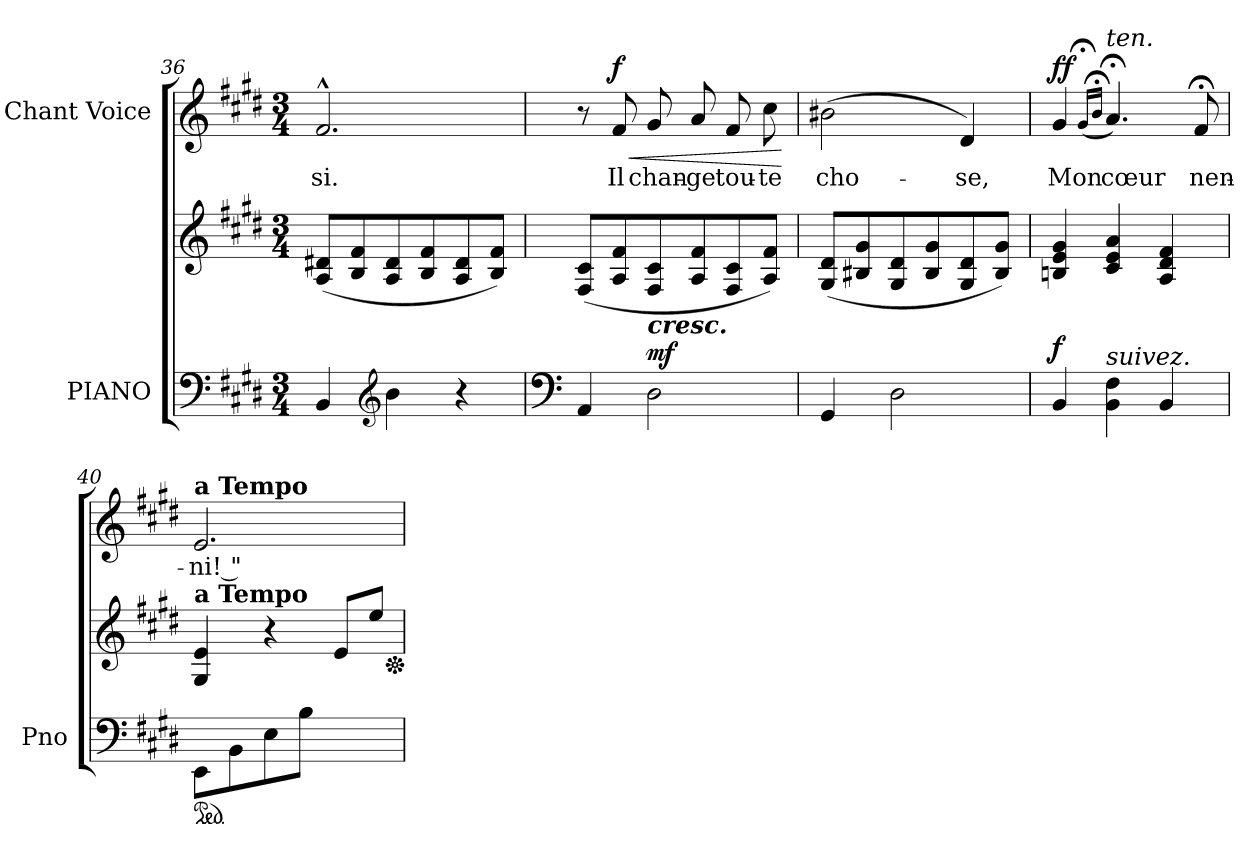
**kern	**kern	**dynam	**kern	**text	**dynam
*part2	*part2	*part2	*part1	*part1	*part1
*staff3	*staff2	*staff2/3	*staff1	*staff1	*staff1
*I"PIANO	*	*	*I"Chant Voice	*	*
*I'Pno	*	*	*	*	*
*clefF4	*clefG2	*	*clefG2	*	*
*k[f#c#g#d#]	*k[f#c#g#d#]	*	*k[f#c#g#d#]	*	*
*M3/4	*M3/4	*	*M3/4	*	*
=36	=36	=36	=36	=36	=36
!	!	!	!	!LO:LY:b	!
4BB/	(<8A/ 8d#X/L	.	2.f#^^/	-si.	.
.	8B/ 8f#/	.	.	.	.
*clefG2	*	*	*	*	*
4b\	8A/ 8d#/	.	.	.	.
.	8B/ 8f#/	.	.	.	.
4r	8A/ 8d#/	.	.	.	.
.	8B/ 8f#/J)	.	.	.	.
!!LO:LB:g=z
=37	=37	=37	=37	=37	=37
*clefF4	*	*	*	*	*
4AA/	(<8F#/ 8c#/L	.	8r	.	.
!	!	!	!	!LO:LY:b	!LO:HP:b
!	!	!	!	!	!LO:DY:n=1:a
.	8A/ 8f#/	.	8f#/	Il	< f
!LO:TX:a:Bi:t=cresc.	!	!	!	!	!
!	!	!LO:DY:a=2	!	!LO:LY:b	!
2D#\	8F#/ 8c#/	mf	8g#/	chan-	.
!	!	!	!	!LO:LY:b	!
.	8A/ 8f#/	.	8a/	-ge	.
!	!	!	!	!LO:LY:b	!
.	8F#/ 8c#/	.	8f#/	tou-	.
!	!	!	!	!LO:LY:b	!
.	8A/ 8f#/J)	.	8cc#\	-te	.
.	.	.	.	.	[
=38	=38	=38	=38	=38	=38
!	!	!	!	!LO:LY:b	!
4GG#/	(<8G#/ 8d#/L	.	(>2b#X\	cho-	.
.	8B#X/ 8g#/	.	.	.	.
2D#\	8G#/ 8d#/	.	.	.	.
.	8B#/ 8g#/	.	.	.	.
!	!	!	!	!LO:LY:b	!
.	8G#/ 8d#/	.	4d#/)	-se,	.
.	8B#/ 8g#/J)	.	.	.	.
=39	=39	=39	=39	=39	=39
!	!	!LO:DY:a=2	!	!LO:LY:b	!LO:DY:a
4BB/	4Bn/ 4e/ 4g#/	f	4g#/	Mon	ff
.	.	.	(<16qg#;</LL	.	.
.	.	.	16qb;</JJ	.	.
!	!	!	!LO:TX:a:i:t=ten.	!	!
!LO:TX:a:i:t=suivez.	!	!	!	!	!
!	!	!	!	!LO:LY:b	!
4BB\ 4F#\	4c#/ 4e/ 4a/	.	4.a;</)	cœur	.
4BB/	4A/ 4d#/ 4f#/	.	.	.	.
!	!	!	!	!LO:LY:b	!
.	.	.	8f#;</	nen-	.
=40	=40	=40	=40	=40	=40
*ped	*	*	*	*	*
*	*^	*	*	*	*
!	!	!	!	!LO:TX:a:B:t=a Tempo	!	!
!	!LO:TX:a:B:t=a Tempo	!	!	!	!	!
!	!	!	!	!	!LO:LY:b	!
(>8EE\L	4G#/ 4e/	2ryy	.	2.e/	-ni! "	.
8BB\	.	.	.	.	.	.
8E\	4r	.	.	.	.	.
8B\J	.	.	.	.	.	.
4ryy	4ryy	8e/L	.	.	.	.
.	.	8ee/J)	.	.	.	.
*	*Xped	*	*	*	*	*
*	*v	*v	*	*	*	*
=	=	=	=	=	=
*-	*-	*-	*-	*-	*-
